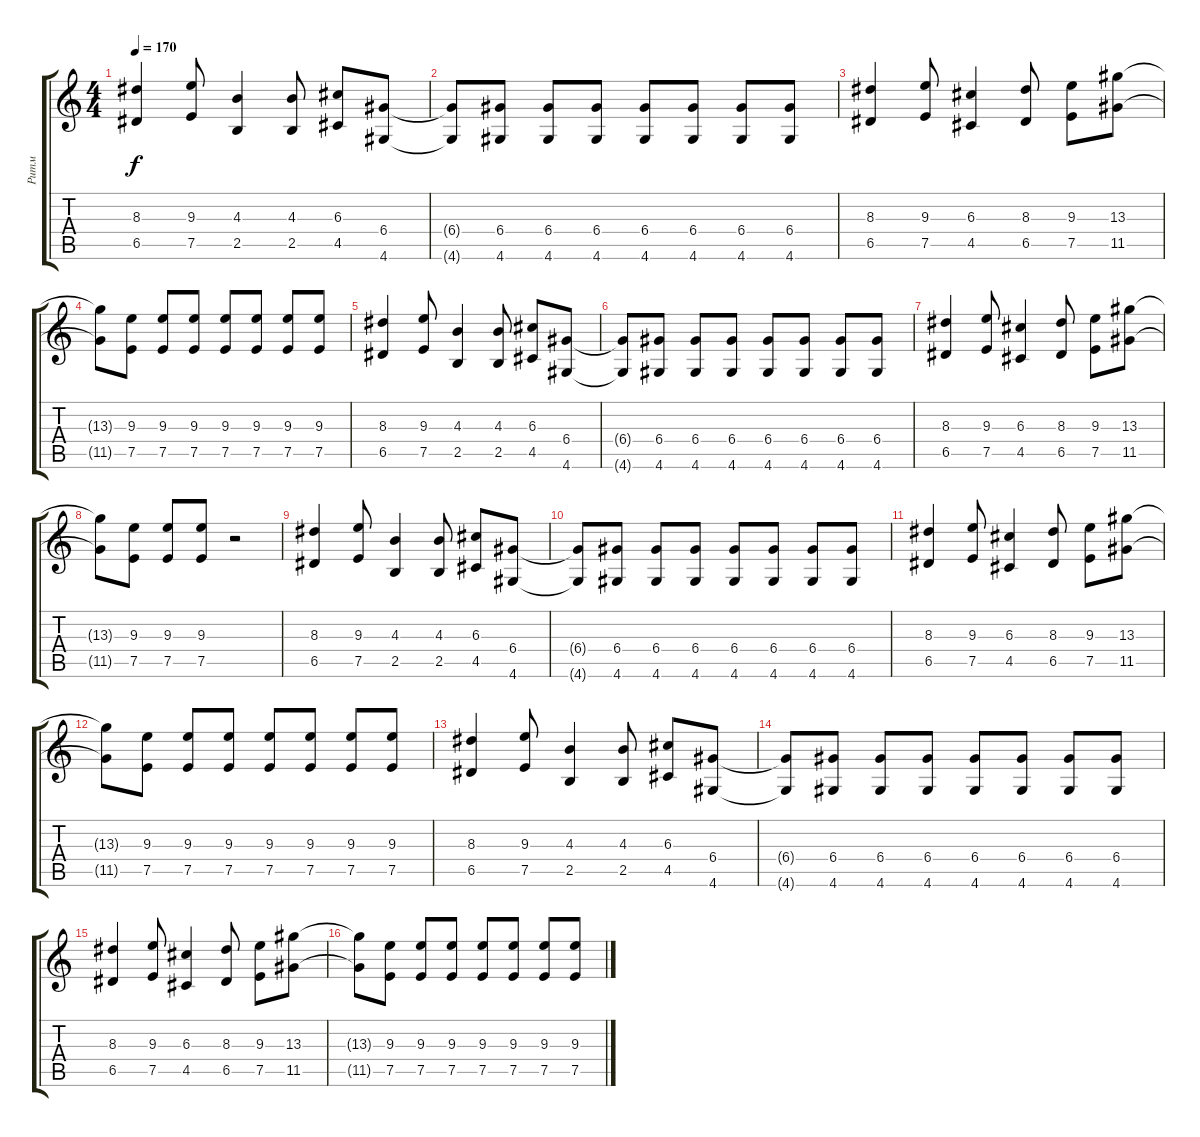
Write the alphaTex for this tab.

\track ("Ритм" "Ритм") {instrument overdrivenguitar}
\staff {score tabs}
\tuning (E4 B3 G3 D3 A2 E2) {hide}
\ts (4 4)
\tempo 170
\clef g2
\ks c
(8.3 6.5).4{dy f} (9.3 7.5).8 (4.3 2.5).4 (4.3 2.5).8 (6.3 4.5).8 (6.4 4.6).8 |
(6.4{t} 4.6{t}).8 (6.4 4.6).8 (6.4 4.6).8 (6.4 4.6).8 (6.4 4.6).8 (6.4 4.6).8 (6.4 4.6).8 (6.4 4.6).8 |
(8.3 6.5).4 (9.3 7.5).8 (6.3 4.5).4 (8.3 6.5).8 (9.3 7.5).8 (13.3 11.5).8 |
(13.3{t} 11.5{t}).8 (9.3 7.5).8 (9.3 7.5).8 (9.3 7.5).8 (9.3 7.5).8 (9.3 7.5).8 (9.3 7.5).8 (9.3 7.5).8 |
(8.3 6.5).4 (9.3 7.5).8 (4.3 2.5).4 (4.3 2.5).8 (6.3 4.5).8 (6.4 4.6).8 |
(6.4{t} 4.6{t}).8 (6.4 4.6).8 (6.4 4.6).8 (6.4 4.6).8 (6.4 4.6).8 (6.4 4.6).8 (6.4 4.6).8 (6.4 4.6).8 |
(8.3 6.5).4 (9.3 7.5).8 (6.3 4.5).4 (8.3 6.5).8 (9.3 7.5).8 (13.3 11.5).8 |
(13.3{t} 11.5{t}).8 (9.3 7.5).8 (9.3 7.5).8 (9.3 7.5).8 r.2 |
(8.3 6.5).4 (9.3 7.5).8 (4.3 2.5).4 (4.3 2.5).8 (6.3 4.5).8 (6.4 4.6).8 |
(6.4{t} 4.6{t}).8 (6.4 4.6).8 (6.4 4.6).8 (6.4 4.6).8 (6.4 4.6).8 (6.4 4.6).8 (6.4 4.6).8 (6.4 4.6).8 |
(8.3 6.5).4 (9.3 7.5).8 (6.3 4.5).4 (8.3 6.5).8 (9.3 7.5).8 (13.3 11.5).8 |
(13.3{t} 11.5{t}).8 (9.3 7.5).8 (9.3 7.5).8 (9.3 7.5).8 (9.3 7.5).8 (9.3 7.5).8 (9.3 7.5).8 (9.3 7.5).8 |
(8.3 6.5).4 (9.3 7.5).8 (4.3 2.5).4 (4.3 2.5).8 (6.3 4.5).8 (6.4 4.6).8 |
(6.4{t} 4.6{t}).8 (6.4 4.6).8 (6.4 4.6).8 (6.4 4.6).8 (6.4 4.6).8 (6.4 4.6).8 (6.4 4.6).8 (6.4 4.6).8 |
(8.3 6.5).4 (9.3 7.5).8 (6.3 4.5).4 (8.3 6.5).8 (9.3 7.5).8 (13.3 11.5).8 |
(13.3{t} 11.5{t}).8 (9.3 7.5).8 (9.3 7.5).8 (9.3 7.5).8 (9.3 7.5).8 (9.3 7.5).8 (9.3 7.5).8 (9.3 7.5).8
